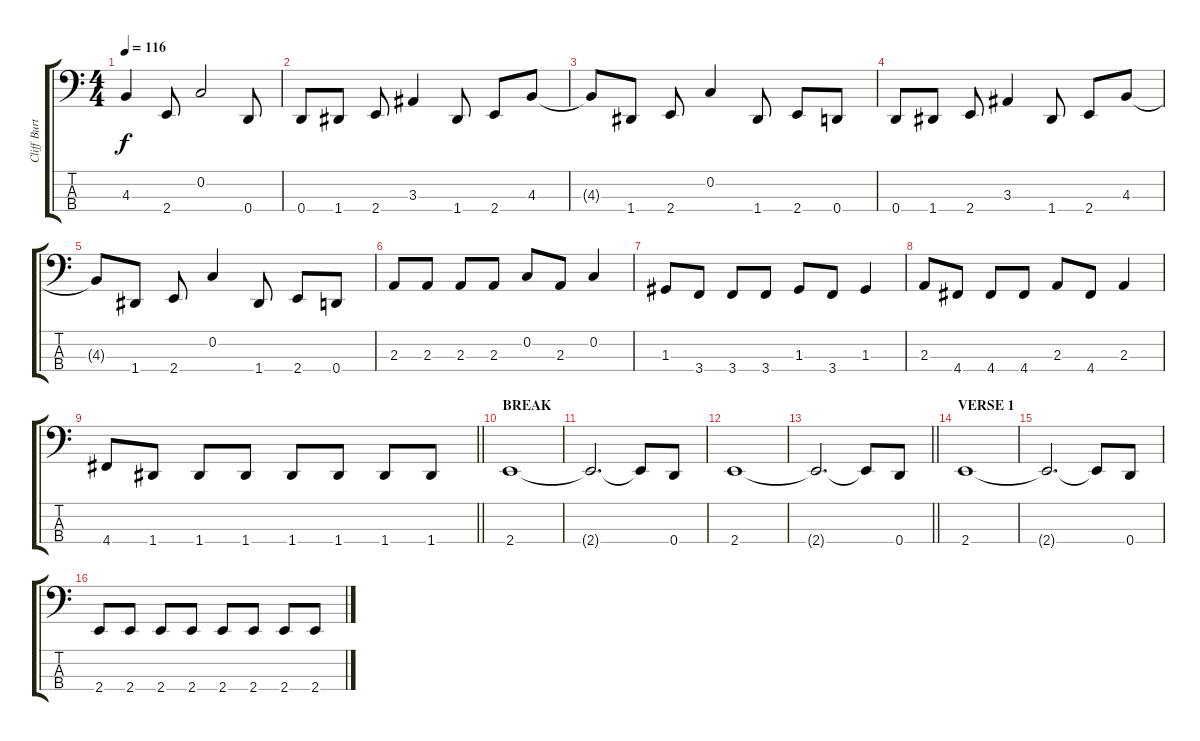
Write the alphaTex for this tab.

\track ("Cliff Burton (Bass)" "Cliff Burt") {instrument electricbassfinger}
\staff {score tabs}
\tuning (F2 C2 G1 D1) {hide}
\ts (4 4)
\tempo 116
\clef f4
\ks c
4.3{t}.4{dy f} 2.4.8 0.2.2 0.4.8 |
0.4.8 1.4.8 2.4.8 3.3.4 1.4.8 2.4.8 4.3.8 |
4.3{t}.8 1.4.8 2.4.8 0.2.4 1.4.8 2.4.8 0.4.8 |
0.4.8 1.4.8 2.4.8 3.3.4 1.4.8 2.4.8 4.3.8 |
4.3{t}.8 1.4.8 2.4.8 0.2.4 1.4.8 2.4.8 0.4.8 |
2.3.8 2.3.8 2.3.8 2.3.8 0.2.8 2.3.8 0.2.4 |
1.3.8 3.4.8 3.4.8 3.4.8 1.3.8 3.4.8 1.3.4 |
2.3.8 4.4.8 4.4.8 4.4.8 2.3.8 4.4.8 2.3.4 |
\barLineRight lightlight
4.4.8 1.4.8 1.4.8 1.4.8 1.4.8 1.4.8 1.4.8 1.4.8 |
\section ("" "BREAK")
2.4.1 |
2.4{t}.2{d} 2.4{t}.8 0.4.8 |
2.4.1 |
\barLineRight lightlight
2.4{t}.2{d} 2.4{t}.8 0.4.8 |
\section ("" "VERSE 1")
2.4.1 |
2.4{t}.2{d} 2.4{t}.8 0.4.8 |
2.4.8 2.4.8 2.4.8 2.4.8 2.4.8 2.4.8 2.4.8 2.4.8
